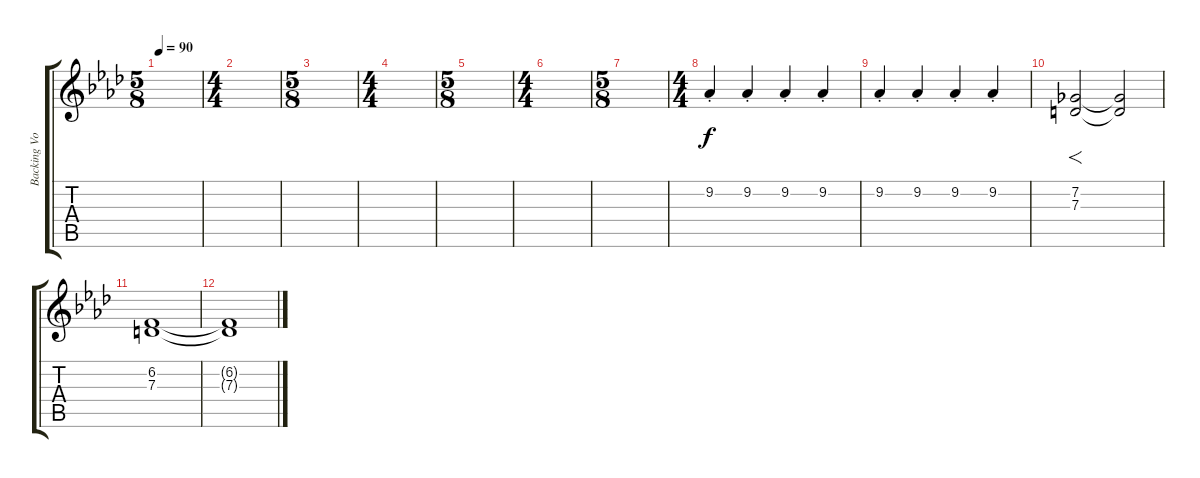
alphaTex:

\track ("Backing Vocals" "Backing Vo") {instrument voiceoohs}
\staff {score tabs}
\tuning (E4 B3 G3 D3 A2 E2) {hide}
\ts (5 8)
\tempo 90
\clef g2
\ks ab
|
\ts (4 4)
|
\ts (5 8)
|
\ts (4 4)
|
\ts (5 8)
|
\ts (4 4)
|
\ts (5 8)
|
\ts (4 4)
9.2{st}.4{volume 15 instrument voiceoohs} 9.2{st}.4 9.2{st}.4 9.2{st}.4 |
9.2{st}.4 9.2{st}.4 9.2{st}.4 9.2{st}.4 |
(7.2 7.3).2{f volume 11 instrument choiraahs} (7.2{t} 7.3{t}).2 |
(6.2 7.3).1 |
(6.2{t} 7.3{t}).1
